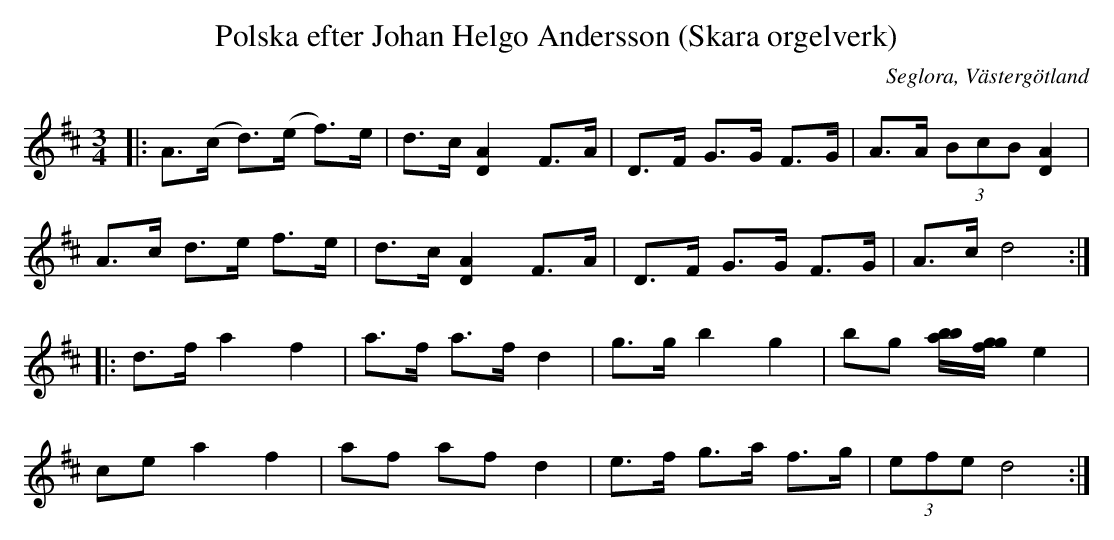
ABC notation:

X:1
T:Polska efter Johan Helgo Andersson (Skara orgelverk)
O:Seglora, Västergötland
M:3/4
L:1/8
K:D
|: A>(c d>)(e f>)e| d>c [A2D2] F>A | D>F G>G F>G | A>A (3BcB [A2D2] |
   A>c d>e f>e| d>c [A2D2] F>A | D>F G>G F>G | A>c d4 :|
|: d>f a2 f2 | a>f a>f d2 | g>g b2 g2 | bg [bb/2a/2][gg/2f/2] e2 |
ce a2 f2 | af af d2 | e>f g>a f>g | (3efe d4 :|
